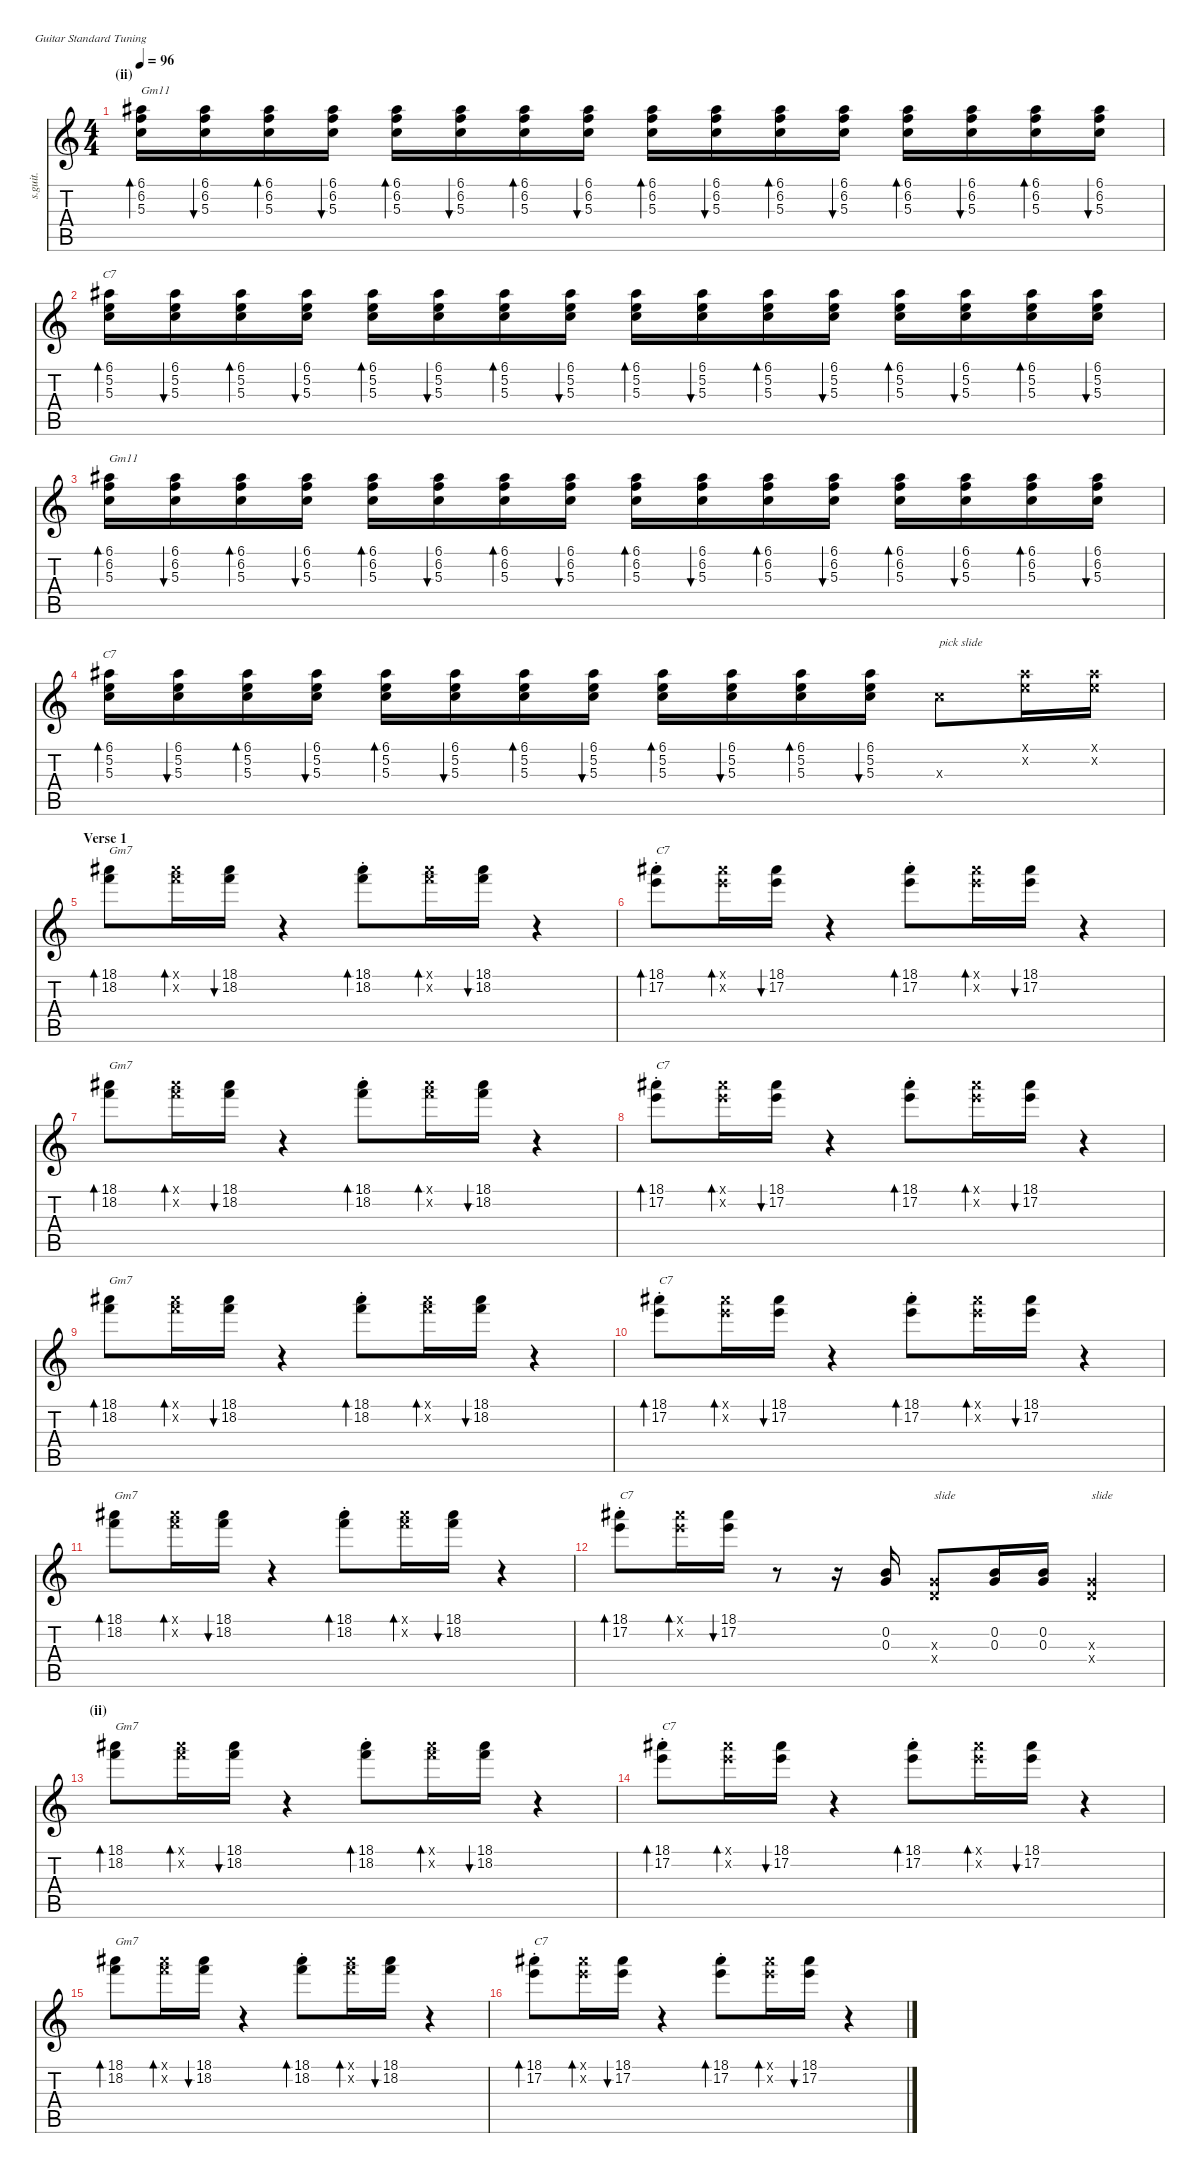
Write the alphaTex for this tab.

\defaultSystemsLayout 4
\hideDynamics
\bracketExtendMode nobrackets
\track ("Dave Navarro (Rhythm)" "s.guit.") {instrument electricguitarclean}
\staff {score tabs}
\tuning (E4 B3 G3 D3 A2 E2)
\chord ("C7" 3 1 2 2 0 x) {showdiagram false}
\ts (4 4)
\section ("" "(ii)")
\tempo 96
\clef g2
\ks c
(6.1{acc #} 6.2 5.3).16{bd 30 txt "Gm11" dy f} (6.1{acc #} 6.2 5.3).16{bu 30} (6.1{acc #} 6.2 5.3).16{bd 30} (6.1{acc #} 6.2 5.3).16{bu 30} (6.1{acc #} 6.2 5.3).16{bd 30} (6.1{acc #} 6.2 5.3).16{bu 30} (6.1{acc #} 6.2 5.3).16{bd 30} (6.1{acc #} 6.2 5.3).16{bu 30} (6.1{acc #} 6.2 5.3).16{bd 30} (6.1{acc #} 6.2 5.3).16{bu 30} (6.1{acc #} 6.2 5.3).16{bd 30} (6.1{acc #} 6.2 5.3).16{bu 30} (6.1{acc #} 6.2 5.3).16{bd 30} (6.1{acc #} 6.2 5.3).16{bu 30} (6.1{acc #} 6.2 5.3).16{bd 30} (6.1{acc #} 6.2 5.3).16{bu 30} |
(6.1{acc #} 5.2 5.3).16{bd 30 ch "C7"} (6.1{acc #} 5.2 5.3).16{bu 30} (6.1{acc #} 5.2 5.3).16{bd 30} (6.1{acc #} 5.2 5.3).16{bu 30} (6.1{acc #} 5.2 5.3).16{bd 30} (6.1{acc #} 5.2 5.3).16{bu 30} (6.1{acc #} 5.2 5.3).16{bd 30} (6.1{acc #} 5.2 5.3).16{bu 30} (6.1{acc #} 5.2 5.3).16{bd 30} (6.1{acc #} 5.2 5.3).16{bu 30} (6.1{acc #} 5.2 5.3).16{bd 30} (6.1{acc #} 5.2 5.3).16{bu 30} (6.1{acc #} 5.2 5.3).16{bd 30} (6.1{acc #} 5.2 5.3).16{bu 30} (6.1{acc #} 5.2 5.3).16{bd 30} (6.1{acc #} 5.2 5.3).16{bu 30} |
(6.1{acc #} 6.2 5.3).16{bd 30 txt "Gm11"} (6.1{acc #} 6.2 5.3).16{bu 30} (6.1{acc #} 6.2 5.3).16{bd 30} (6.1{acc #} 6.2 5.3).16{bu 30} (6.1{acc #} 6.2 5.3).16{bd 30} (6.1{acc #} 6.2 5.3).16{bu 30} (6.1{acc #} 6.2 5.3).16{bd 30} (6.1{acc #} 6.2 5.3).16{bu 30} (6.1{acc #} 6.2 5.3).16{bd 30} (6.1{acc #} 6.2 5.3).16{bu 30} (6.1{acc #} 6.2 5.3).16{bd 30} (6.1{acc #} 6.2 5.3).16{bu 30} (6.1{acc #} 6.2 5.3).16{bd 30} (6.1{acc #} 6.2 5.3).16{bu 30} (6.1{acc #} 6.2 5.3).16{bd 30} (6.1{acc #} 6.2 5.3).16{bu 30} |
(6.1{acc #} 5.2 5.3).16{bd 30 ch "C7"} (6.1{acc #} 5.2 5.3).16{bu 30} (6.1{acc #} 5.2 5.3).16{bd 30} (6.1{acc #} 5.2 5.3).16{bu 30} (6.1{acc #} 5.2 5.3).16{bd 30} (6.1{acc #} 5.2 5.3).16{bu 30} (6.1{acc #} 5.2 5.3).16{bd 30} (6.1{acc #} 5.2 5.3).16{bu 30} (6.1{acc #} 5.2 5.3).16{bd 30} (6.1{acc #} 5.2 5.3).16{bu 30} (6.1{acc #} 5.2 5.3).16{bd 30} (6.1{acc #} 5.2 5.3).16{bu 30} 5.3{x}.8{txt "pick slide"} (6.1{x acc #} 5.2{x}).16 (6.1{x acc #} 5.2{x}).16 |
\section ("" "Verse 1")
(18.1{acc #} 18.2).8{bd 30 txt "Gm7"} (18.1{x acc #} 18.2{x}).16{bd 30} (18.1{acc #} 18.2).16{bu 30} r.4 (18.1{st acc #} 18.2{st}).8{bd 30} (18.1{x acc #} 18.2{x}).16{bd 30} (18.1{acc #} 18.2).16{bu 30} r.4 |
(18.1{st acc #} 17.2{st}).8{bd 30 txt "C7"} (18.1{x acc #} 17.2{x}).16{bd 30} (18.1{acc #} 17.2).16{bu 30} r.4 (18.1{st acc #} 17.2{st}).8{bd 30} (18.1{x acc #} 17.2{x}).16{bd 30} (18.1{acc #} 17.2).16{bu 30} r.4 |
(18.1{acc #} 18.2).8{bd 30 txt "Gm7"} (18.1{x acc #} 18.2{x}).16{bd 30} (18.1{acc #} 18.2).16{bu 30} r.4 (18.1{st acc #} 18.2{st}).8{bd 30} (18.1{x acc #} 18.2{x}).16{bd 30} (18.1{acc #} 18.2).16{bu 30} r.4 |
(18.1{st acc #} 17.2{st}).8{bd 30 txt "C7"} (18.1{x acc #} 17.2{x}).16{bd 30} (18.1{acc #} 17.2).16{bu 30} r.4 (18.1{st acc #} 17.2{st}).8{bd 30} (18.1{x acc #} 17.2{x}).16{bd 30} (18.1{acc #} 17.2).16{bu 30} r.4 |
(18.1{acc #} 18.2).8{bd 30 txt "Gm7"} (18.1{x acc #} 18.2{x}).16{bd 30} (18.1{acc #} 18.2).16{bu 30} r.4 (18.1{st acc #} 18.2{st}).8{bd 30} (18.1{x acc #} 18.2{x}).16{bd 30} (18.1{acc #} 18.2).16{bu 30} r.4 |
(18.1{st acc #} 17.2{st}).8{bd 30 txt "C7"} (18.1{x acc #} 17.2{x}).16{bd 30} (18.1{acc #} 17.2).16{bu 30} r.4 (18.1{st acc #} 17.2{st}).8{bd 30} (18.1{x acc #} 17.2{x}).16{bd 30} (18.1{acc #} 17.2).16{bu 30} r.4 |
(18.1{acc #} 18.2).8{bd 30 txt "Gm7"} (18.1{x acc #} 18.2{x}).16{bd 30} (18.1{acc #} 18.2).16{bu 30} r.4 (18.1{st acc #} 18.2{st}).8{bd 30} (18.1{x acc #} 18.2{x}).16{bd 30} (18.1{acc #} 18.2).16{bu 30} r.4 |
(18.1{st acc #} 17.2{st}).8{bd 30 txt "C7"} (18.1{x acc #} 17.2{x}).16{bd 30} (18.1{acc #} 17.2).16{bu 30} r.8 r.16 (0.2 0.3).16 (0.3{x} 0.4{x}).8{txt "slide"} (0.2 0.3).16 (0.2 0.3).16 (0.3{x} 0.4{x}).4{txt "slide"} |
\section ("" "(ii)")
(18.1{acc #} 18.2).8{bd 30 txt "Gm7"} (18.1{x acc #} 18.2{x}).16{bd 30} (18.1{acc #} 18.2).16{bu 30} r.4 (18.1{st acc #} 18.2{st}).8{bd 30} (18.1{x acc #} 18.2{x}).16{bd 30} (18.1{acc #} 18.2).16{bu 30} r.4 |
(18.1{st acc #} 17.2{st}).8{bd 30 txt "C7"} (18.1{x acc #} 17.2{x}).16{bd 30} (18.1{acc #} 17.2).16{bu 30} r.4 (18.1{st acc #} 17.2{st}).8{bd 30} (18.1{x acc #} 17.2{x}).16{bd 30} (18.1{acc #} 17.2).16{bu 30} r.4 |
(18.1{acc #} 18.2).8{bd 30 txt "Gm7"} (18.1{x acc #} 18.2{x}).16{bd 30} (18.1{acc #} 18.2).16{bu 30} r.4 (18.1{st acc #} 18.2{st}).8{bd 30} (18.1{x acc #} 18.2{x}).16{bd 30} (18.1{acc #} 18.2).16{bu 30} r.4 |
(18.1{st acc #} 17.2{st}).8{bd 30 txt "C7"} (18.1{x acc #} 17.2{x}).16{bd 30} (18.1{acc #} 17.2).16{bu 30} r.4 (18.1{st acc #} 17.2{st}).8{bd 30} (18.1{x acc #} 17.2{x}).16{bd 30} (18.1{acc #} 17.2).16{bu 30} r.4
